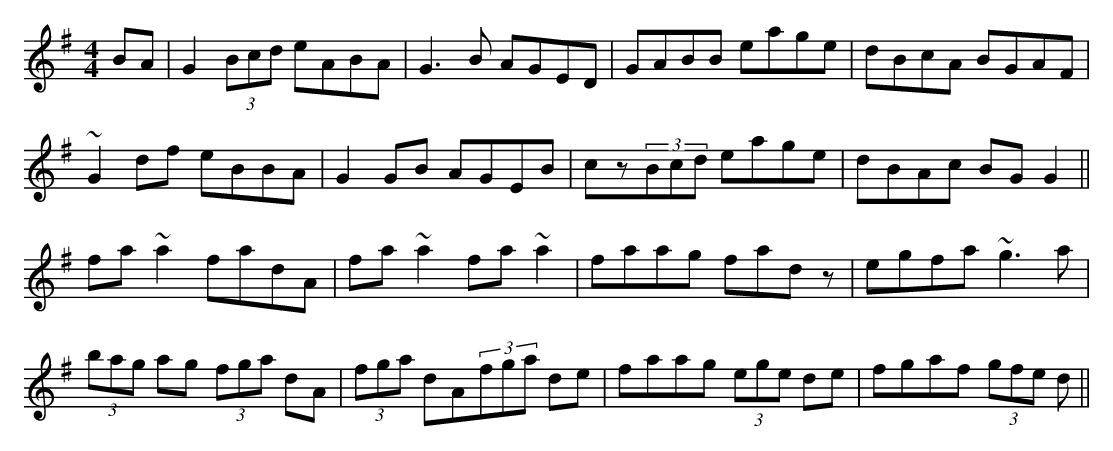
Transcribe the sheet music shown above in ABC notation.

X:1
M:4/4
K:G
BA|G2 (3Bcd eABA|G3B AGED|GABB eage|dBcA BGAF|
~G2df eBBA|G2GB AGEB|cz(3Bcd eage|dBAc BGG2||
fa~a2 fadA|fa~a2 fa~a2|faag fadz|egfa ~g3a|
(3bag ag (3fga dA|(3fga dA(3fga de|faag (3ege de|fgaf (3gfe d||
